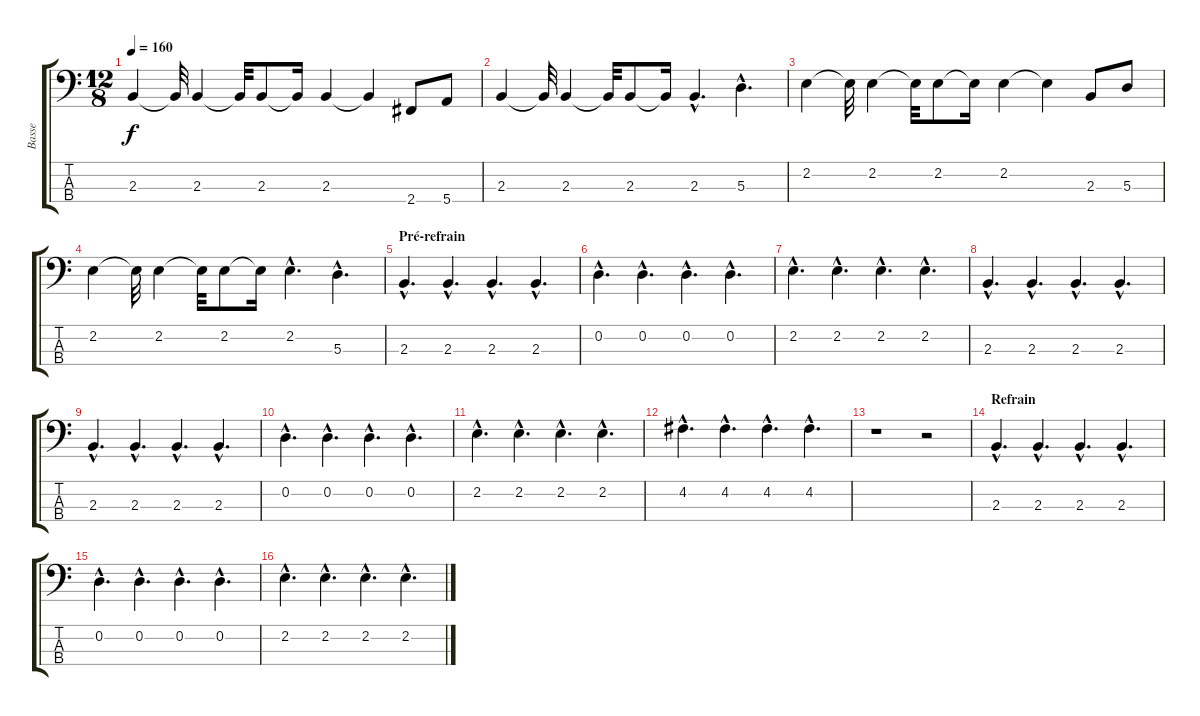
\track ("Basse" "Basse") {instrument electricbasspick}
\staff {score tabs}
\tuning (G2 D2 A1 E1) {hide}
\ts (12 8)
\tempo 160
\clef f4
\ks c
2.3.4{dy f} 2.3{t}.32 2.3.4 2.3{t}.32 2.3.8 2.3{t}.16 2.3.4 2.3{t}.4 2.4.8 5.4.8 |
2.3.4 2.3{t}.32 2.3.4 2.3{t}.32 2.3.8 2.3{t}.16 2.3{hac}.4{d} 5.3{hac}.4{d} |
2.2.4 2.2{t}.32 2.2.4 2.2{t}.32 2.2.8 2.2{t}.16 2.2.4 2.2{t}.4 2.3.8 5.3.8 |
2.2.4 2.2{t}.32 2.2.4 2.2{t}.32 2.2.8 2.2{t}.16 2.2{hac}.4{d} 5.3{hac}.4{d} |
\section ("" "Pré-refrain")
2.3{hac}.4{d} 2.3{hac}.4{d} 2.3{hac}.4{d} 2.3{hac}.4{d} |
0.2{hac}.4{d} 0.2{hac}.4{d} 0.2{hac}.4{d} 0.2{hac}.4{d} |
2.2{hac}.4{d} 2.2{hac}.4{d} 2.2{hac}.4{d} 2.2{hac}.4{d} |
2.3{hac}.4{d} 2.3{hac}.4{d} 2.3{hac}.4{d} 2.3{hac}.4{d} |
2.3{hac}.4{d} 2.3{hac}.4{d} 2.3{hac}.4{d} 2.3{hac}.4{d} |
0.2{hac}.4{d} 0.2{hac}.4{d} 0.2{hac}.4{d} 0.2{hac}.4{d} |
2.2{hac}.4{d} 2.2{hac}.4{d} 2.2{hac}.4{d} 2.2{hac}.4{d} |
4.2{hac}.4{d} 4.2{hac}.4{d} 4.2{hac}.4{d} 4.2{hac}.4{d} |
r.1 r.2 |
\section ("" "Refrain")
2.3{hac}.4{d} 2.3{hac}.4{d} 2.3{hac}.4{d} 2.3{hac}.4{d} |
0.2{hac}.4{d} 0.2{hac}.4{d} 0.2{hac}.4{d} 0.2{hac}.4{d} |
2.2{hac}.4{d} 2.2{hac}.4{d} 2.2{hac}.4{d} 2.2{hac}.4{d}
